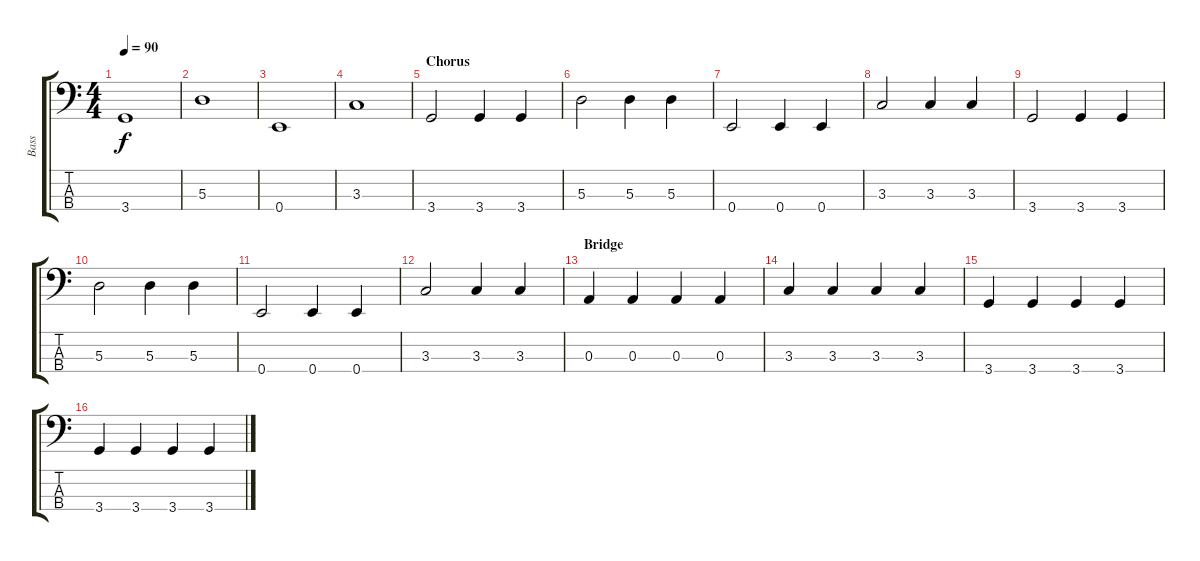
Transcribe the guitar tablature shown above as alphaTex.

\track ("Bass" "Bass") {instrument electricbassfinger}
\staff {score tabs}
\tuning (G2 D2 A1 E1) {hide}
\ts (4 4)
\tempo 90
\clef f4
\ks c
3.4.1{dy f} |
5.3.1 |
0.4.1 |
3.3.1 |
\section ("" "Chorus")
3.4.2 3.4.4 3.4.4 |
5.3.2 5.3.4 5.3.4 |
0.4.2 0.4.4 0.4.4 |
3.3.2 3.3.4 3.3.4 |
3.4.2 3.4.4 3.4.4 |
5.3.2 5.3.4 5.3.4 |
0.4.2 0.4.4 0.4.4 |
3.3.2 3.3.4 3.3.4 |
\section ("" "Bridge")
0.3.4 0.3.4 0.3.4 0.3.4 |
3.3.4 3.3.4 3.3.4 3.3.4 |
3.4.4 3.4.4 3.4.4 3.4.4 |
3.4.4 3.4.4 3.4.4 3.4.4
